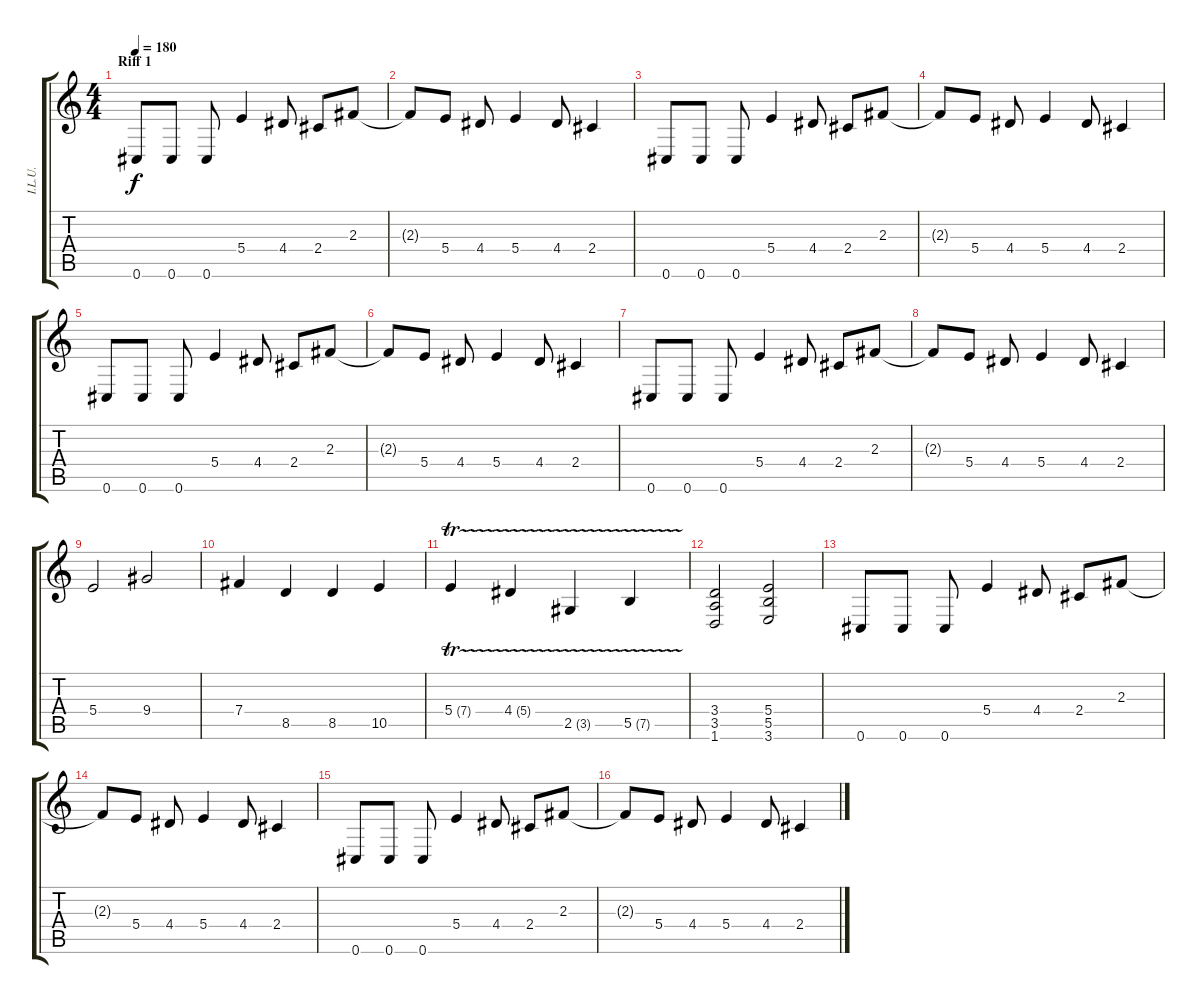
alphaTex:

\track ("I.L.U." "I.L.U.") {instrument distortionguitar}
\staff {score tabs}
\tuning (Db4 Ab3 E3 B2 Gb2 Db2) {hide}
\ts (4 4)
\section ("" "Riff 1")
\tempo 180
\clef g2
\ks c
0.6.8{dy f instrument distortionguitar} 0.6.8 0.6.8 5.4.4 4.4.8 2.4.8 2.3.8 |
2.3{t}.8 5.4.8 4.4.8 5.4.4 4.4.8 2.4.4 |
0.6.8 0.6.8 0.6.8 5.4.4 4.4.8 2.4.8 2.3.8 |
2.3{t}.8 5.4.8 4.4.8 5.4.4 4.4.8 2.4.4 |
0.6.8 0.6.8 0.6.8 5.4.4 4.4.8 2.4.8 2.3.8 |
2.3{t}.8 5.4.8 4.4.8 5.4.4 4.4.8 2.4.4 |
0.6.8 0.6.8 0.6.8 5.4.4 4.4.8 2.4.8 2.3.8 |
2.3{t}.8 5.4.8 4.4.8 5.4.4 4.4.8 2.4.4 |
5.4.2 9.4.2 |
7.4.4 8.5.4 8.5.4 10.5.4 |
5.4{tr (7 16)}.4 4.4{tr (5 16)}.4 2.5{tr (3 16)}.4 5.5{tr (7 16)}.4 |
(3.4 3.5 1.6).2 (5.4 5.5 3.6).2 |
0.6.8 0.6.8 0.6.8 5.4.4 4.4.8 2.4.8 2.3.8 |
2.3{t}.8 5.4.8 4.4.8 5.4.4 4.4.8 2.4.4 |
0.6.8 0.6.8 0.6.8 5.4.4 4.4.8 2.4.8 2.3.8 |
2.3{t}.8 5.4.8 4.4.8 5.4.4 4.4.8 2.4.4
